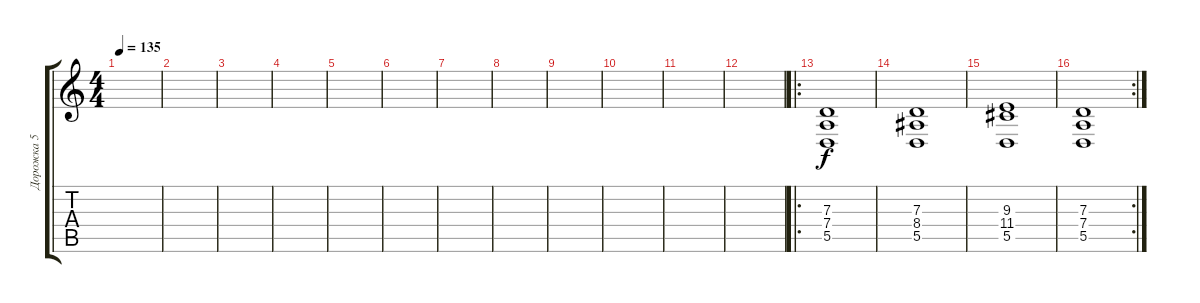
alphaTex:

\track ("Дорожка 5" "Дорожка 5") {instrument viola}
\staff {score tabs}
\tuning (E4 B3 G3 D3 A2 E2) {hide}
\ts (4 4)
\tempo 135
\clef g2
\ks c
|
|
|
|
|
|
|
|
|
|
|
|
\ro
(7.3 7.4 5.5).1 |
(7.3 8.4 5.5).1 |
(9.3 11.4 5.5).1 |
\rc 2
(7.3 7.4 5.5).1
